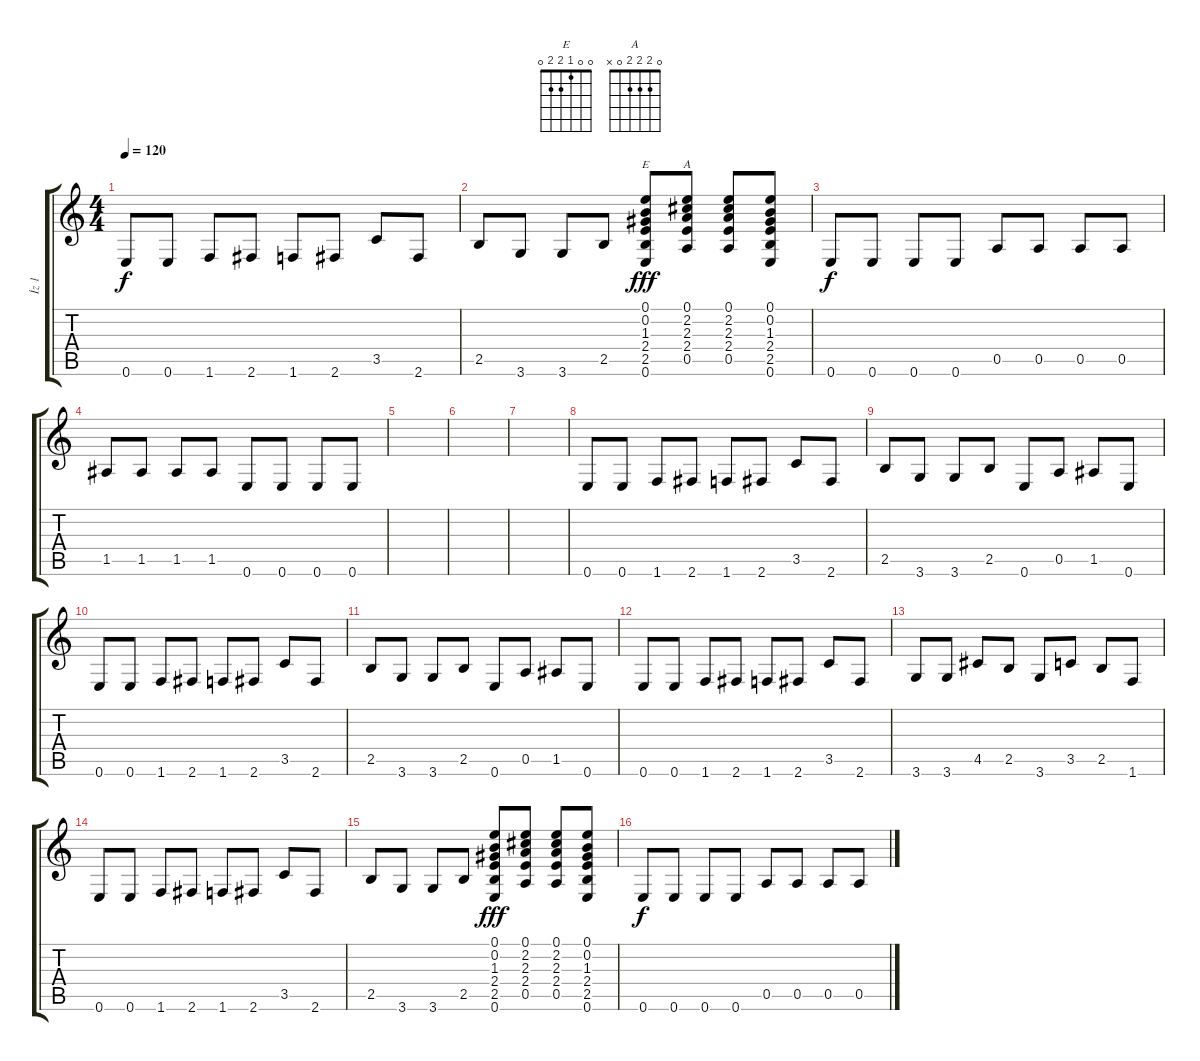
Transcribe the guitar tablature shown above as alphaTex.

\track ("İz 1" "İz 1") {instrument electricguitarclean}
\staff {score tabs}
\tuning (E4 B3 G3 D3 A2 E2) {hide}
\chord ("E" 0 0 1 2 2 0)
\chord ("A" 0 2 2 2 0 x)
\ts (4 4)
\tempo 120
\clef g2
\ks c
0.6.8{dy f} 0.6.8 1.6.8 2.6.8 1.6.8 2.6.8 3.5.8 2.6.8 |
2.5.8 3.6.8 3.6.8 2.5.8 (0.1 0.2 1.3 2.4 2.5 0.6).8{ch "E" dy fff} (0.1 2.2 2.3 2.4 0.5).8{ch "A"} (0.1 2.2 2.3 2.4 0.5).8 (0.1 0.2 1.3 2.4 2.5 0.6).8 |
0.6.8{dy f} 0.6.8 0.6.8 0.6.8 0.5.8 0.5.8 0.5.8 0.5.8 |
1.5.8 1.5.8 1.5.8 1.5.8 0.6.8 0.6.8 0.6.8 0.6.8 |
|
|
|
0.6.8 0.6.8 1.6.8 2.6.8 1.6.8 2.6.8 3.5.8 2.6.8 |
2.5.8 3.6.8 3.6.8 2.5.8 0.6.8 0.5.8 1.5.8 0.6.8 |
0.6.8 0.6.8 1.6.8 2.6.8 1.6.8 2.6.8 3.5.8 2.6.8 |
2.5.8 3.6.8 3.6.8 2.5.8 0.6.8 0.5.8 1.5.8 0.6.8 |
0.6.8 0.6.8 1.6.8 2.6.8 1.6.8 2.6.8 3.5.8 2.6.8 |
3.6.8 3.6.8 4.5.8 2.5.8 3.6.8 3.5.8 2.5.8 1.6.8 |
0.6.8 0.6.8 1.6.8 2.6.8 1.6.8 2.6.8 3.5.8 2.6.8 |
2.5.8 3.6.8 3.6.8 2.5.8 (0.1 0.2 1.3 2.4 2.5 0.6).8{dy fff} (0.1 2.2 2.3 2.4 0.5).8 (0.1 2.2 2.3 2.4 0.5).8 (0.1 0.2 1.3 2.4 2.5 0.6).8 |
0.6.8{dy f} 0.6.8 0.6.8 0.6.8 0.5.8 0.5.8 0.5.8 0.5.8
